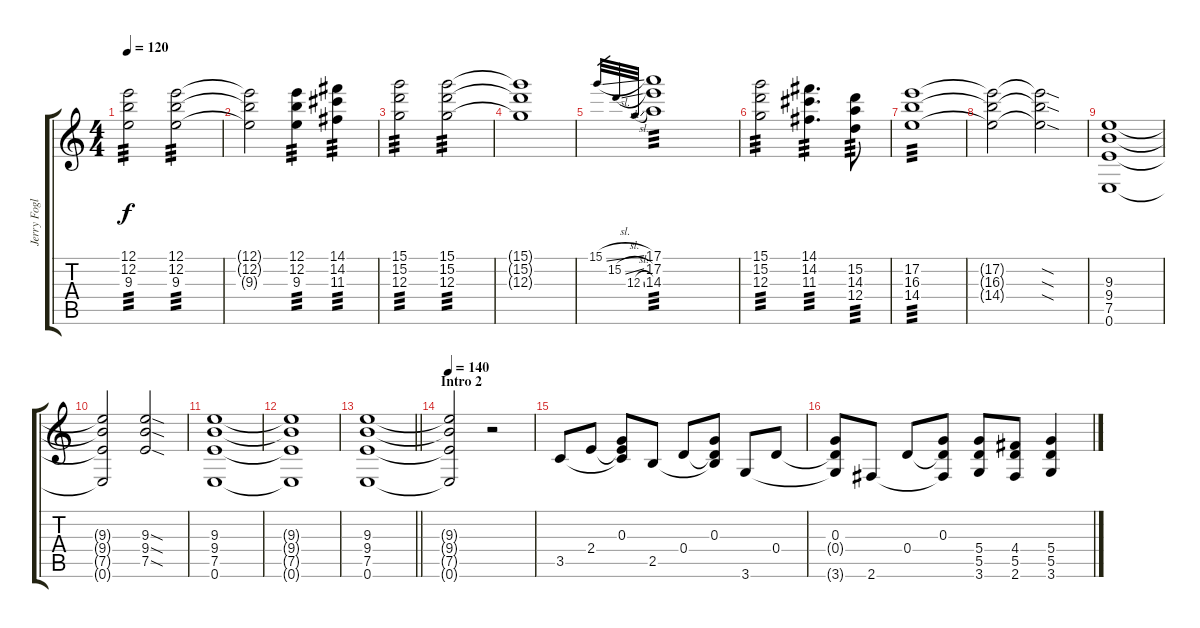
\track ("Jerry Fogle" "Jerry Fogl") {instrument distortionguitar}
\staff {score tabs}
\tuning (E4 B3 G3 D3 A2 E2) {hide}
\ts (4 4)
\tempo 120
\clef g2
\ks c
(12.1 12.2 9.3).2{tp 3 dy f} (12.1 12.2 9.3).2{tp 3} |
(12.1{t} 12.2{t} 9.3{t}).2 (12.1 12.2 9.3).4{tp 3} (14.1 14.2 11.3).4{tp 3} |
(15.1 15.2 12.3).2{tp 3} (15.1 15.2 12.3).2{tp 3} |
(15.1{t} 15.2{t} 12.3{t}).1 |
15.1{sl}.32{gr} 15.2{sl}.32{gr} 12.3{sl}.32{gr} (17.1 17.2 14.3).1{tp 3} |
(15.1 15.2 12.3).2{tp 3} (14.1 14.2 11.3).4{d tp 3} (15.2 14.3 12.4).8{tp 3} |
(17.2 16.3 14.4).1{tp 3} |
(17.2{t} 16.3{t} 14.4{t}).2 (17.2{sod t} 16.3{sod t} 14.4{sod t}).2 |
(9.3 9.4 7.5 0.6).1 |
(9.3{t} 9.4{t} 7.5{t} 0.6{t}).2 (9.3{sod} 9.4{sod} 7.5{sod}).2 |
(9.3 9.4 7.5 0.6).1 |
(9.3{t} 9.4{t} 7.5{t} 0.6{t}).1 |
\barLineRight lightlight
(9.3 9.4 7.5 0.6).1 |
\section ("" "Intro 2")
\tempo 140
(9.3{t} 9.4{t} 7.5{t} 0.6{t}).2 r.2 |
3.5.8 2.4.8 (0.3 2.4{t} 3.5{t}).8 2.5.8 0.4.8 (0.3 0.4{t} 2.5{t}).8 3.6.8 0.4.8 |
(0.3 0.4{t} 3.6{t}).8 2.6.8 0.4.8 (0.3 0.4{t} 2.6{t}).8 (5.4 5.5 3.6).8 (4.4 5.5 2.6).8 (5.4 5.5 3.6).4
